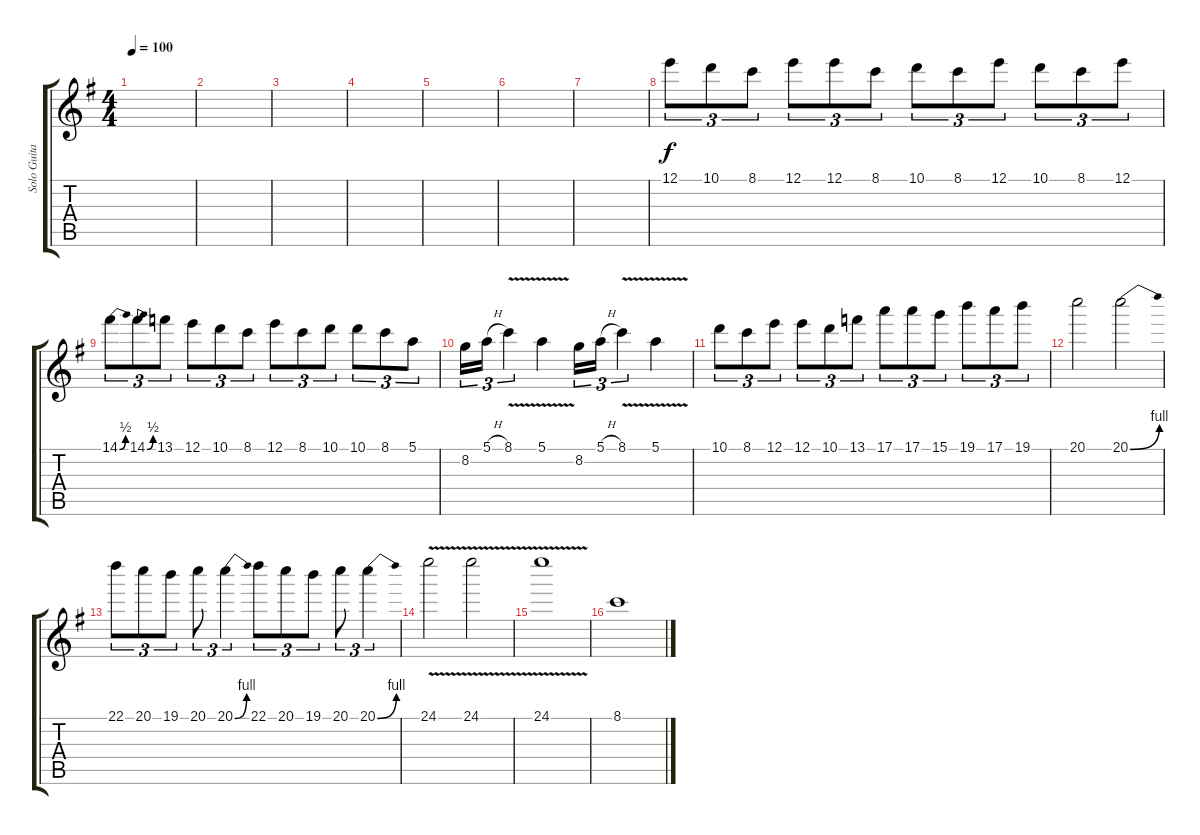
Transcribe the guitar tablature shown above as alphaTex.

\track ("Solo Guitar" "Solo Guita") {instrument electricguitarjazz}
\staff {score tabs}
\tuning (E4 B3 G3 D3 A2 E2) {hide}
\ts (4 4)
\tempo 100
\clef g2
\ks g
|
|
|
|
|
|
|
12.1.8{tu (3 2)} 10.1.8{tu (3 2)} 8.1.8{tu (3 2)} 12.1.8{tu (3 2)} 12.1.8{tu (3 2)} 8.1.8{tu (3 2)} 10.1.8{tu (3 2)} 8.1.8{tu (3 2)} 12.1.8{tu (3 2)} 10.1.8{tu (3 2)} 8.1.8{tu (3 2)} 12.1.8{tu (3 2)} |
14.1{be (bend 0 0 60 2)}.8{tu (3 2)} 14.1{be (bend 0 0 60 2)}.8{tu (3 2)} 13.1.8{tu (3 2)} 12.1.8{tu (3 2)} 10.1.8{tu (3 2)} 8.1.8{tu (3 2)} 12.1.8{tu (3 2)} 8.1.8{tu (3 2)} 10.1.8{tu (3 2)} 10.1.8{tu (3 2)} 8.1.8{tu (3 2)} 5.1.8{tu (3 2)} |
8.2.16{tu (3 2)} 5.1{h}.16{tu (3 2)} 8.1{v}.4{tu (3 2)} 5.1{v}.4 8.2.16{tu (3 2)} 5.1{h}.16{tu (3 2)} 8.1{v}.4{tu (3 2)} 5.1{v}.4 |
10.1.8{tu (3 2)} 8.1.8{tu (3 2)} 12.1.8{tu (3 2)} 12.1.8{tu (3 2)} 10.1.8{tu (3 2)} 13.1.8{tu (3 2)} 17.1.8{tu (3 2)} 17.1.8{tu (3 2)} 15.1.8{tu (3 2)} 19.1.8{tu (3 2)} 17.1.8{tu (3 2)} 19.1.8{tu (3 2)} |
20.1.2 20.1{be (bend 0 0 60 4)}.2 |
22.1.8{tu (3 2)} 20.1.8{tu (3 2)} 19.1.8{tu (3 2)} 20.1.8{tu (3 2)} 20.1{be (bend 0 0 60 4)}.4{tu (3 2)} 22.1.8{tu (3 2)} 20.1.8{tu (3 2)} 19.1.8{tu (3 2)} 20.1.8{tu (3 2)} 20.1{be (bend 0 0 60 4)}.4{tu (3 2)} |
24.1{v}.2 24.1{v}.2 |
24.1{v}.1 |
8.1.1
